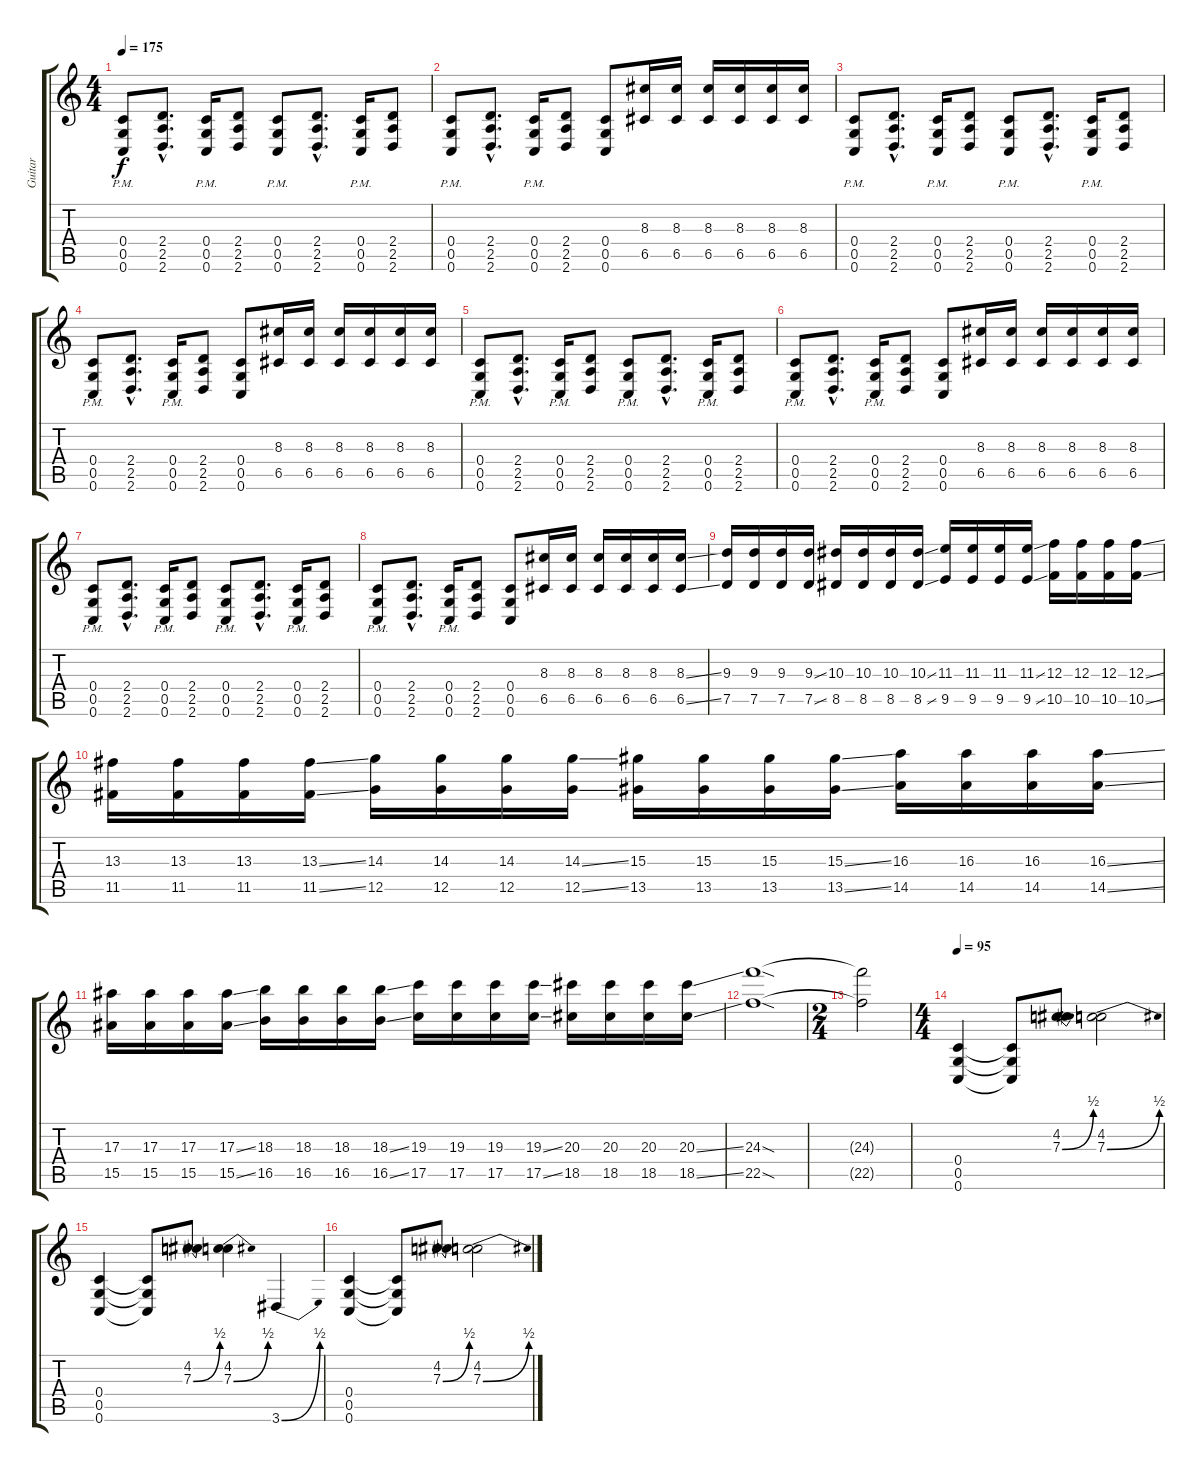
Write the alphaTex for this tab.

\track ("Guitar" "Guitar") {instrument distortionguitar}
\staff {score tabs}
\tuning (D4 A3 F3 C3 G2 C2) {hide}
\ts (4 4)
\tempo 175
\clef g2
\ks c
(0.4{pm} 0.5{pm} 0.6{pm}).8{dy f} (2.4{hac} 2.5{hac} 2.6{hac}).8{d} (0.4{pm} 0.5 0.6).16 (2.4 2.5 2.6).8 (0.4{pm} 0.5{pm} 0.6{pm}).8 (2.4{hac} 2.5{hac} 2.6{hac}).8{d} (0.4{pm} 0.5{pm} 0.6{pm}).16 (2.4 2.5 2.6).8 |
(0.4{pm} 0.5{pm} 0.6{pm}).8 (2.4{hac} 2.5{hac} 2.6{hac}).8{d} (0.4{pm} 0.5 0.6).16 (2.4 2.5 2.6).8 (0.4 0.5 0.6).8 (8.3 6.5).16 (8.3 6.5).16 (8.3 6.5).16 (8.3 6.5).16 (8.3 6.5).16 (8.3 6.5).16 |
(0.4{pm} 0.5{pm} 0.6{pm}).8 (2.4{hac} 2.5{hac} 2.6{hac}).8{d} (0.4{pm} 0.5 0.6).16 (2.4 2.5 2.6).8 (0.4{pm} 0.5{pm} 0.6{pm}).8 (2.4{hac} 2.5{hac} 2.6{hac}).8{d} (0.4{pm} 0.5{pm} 0.6{pm}).16 (2.4 2.5 2.6).8 |
(0.4{pm} 0.5{pm} 0.6{pm}).8 (2.4{hac} 2.5{hac} 2.6{hac}).8{d} (0.4{pm} 0.5 0.6).16 (2.4 2.5 2.6).8 (0.4 0.5 0.6).8 (8.3 6.5).16 (8.3 6.5).16 (8.3 6.5).16 (8.3 6.5).16 (8.3 6.5).16 (8.3 6.5).16 |
(0.4{pm} 0.5{pm} 0.6{pm}).8 (2.4{hac} 2.5{hac} 2.6{hac}).8{d} (0.4{pm} 0.5 0.6).16 (2.4 2.5 2.6).8 (0.4{pm} 0.5{pm} 0.6{pm}).8 (2.4{hac} 2.5{hac} 2.6{hac}).8{d} (0.4{pm} 0.5{pm} 0.6{pm}).16 (2.4 2.5 2.6).8 |
(0.4{pm} 0.5{pm} 0.6{pm}).8 (2.4{hac} 2.5{hac} 2.6{hac}).8{d} (0.4{pm} 0.5 0.6).16 (2.4 2.5 2.6).8 (0.4 0.5 0.6).8 (8.3 6.5).16 (8.3 6.5).16 (8.3 6.5).16 (8.3 6.5).16 (8.3 6.5).16 (8.3 6.5).16 |
(0.4{pm} 0.5{pm} 0.6{pm}).8 (2.4{hac} 2.5{hac} 2.6{hac}).8{d} (0.4{pm} 0.5 0.6).16 (2.4 2.5 2.6).8 (0.4{pm} 0.5{pm} 0.6{pm}).8 (2.4{hac} 2.5{hac} 2.6{hac}).8{d} (0.4{pm} 0.5{pm} 0.6{pm}).16 (2.4 2.5 2.6).8 |
(0.4{pm} 0.5{pm} 0.6{pm}).8 (2.4{hac} 2.5{hac} 2.6{hac}).8{d} (0.4{pm} 0.5 0.6).16 (2.4 2.5 2.6).8 (0.4 0.5 0.6).8 (8.3 6.5).16 (8.3 6.5).16 (8.3 6.5).16 (8.3 6.5).16 (8.3 6.5).16 (8.3{ss} 6.5{ss}).16 |
(9.3 7.5).16 (9.3 7.5).16 (9.3 7.5).16 (9.3{ss} 7.5{ss}).16 (10.3 8.5).16 (10.3 8.5).16 (10.3 8.5).16 (10.3{ss} 8.5{ss}).16 (11.3 9.5).16 (11.3 9.5).16 (11.3 9.5).16 (11.3{ss} 9.5{ss}).16 (12.3 10.5).16 (12.3 10.5).16 (12.3 10.5).16 (12.3{ss} 10.5{ss}).16 |
(13.3 11.5).16 (13.3 11.5).16 (13.3 11.5).16 (13.3{ss} 11.5{ss}).16 (14.3 12.5).16 (14.3 12.5).16 (14.3 12.5).16 (14.3{ss} 12.5{ss}).16 (15.3 13.5).16 (15.3 13.5).16 (15.3 13.5).16 (15.3{ss} 13.5{ss}).16 (16.3 14.5).16 (16.3 14.5).16 (16.3 14.5).16 (16.3{ss} 14.5{ss}).16 |
(17.3 15.5).16 (17.3 15.5).16 (17.3 15.5).16 (17.3{ss} 15.5{ss}).16 (18.3 16.5).16 (18.3 16.5).16 (18.3 16.5).16 (18.3{ss} 16.5{ss}).16 (19.3 17.5).16 (19.3 17.5).16 (19.3 17.5).16 (19.3{ss} 17.5{ss}).16 (20.3 18.5).16 (20.3 18.5).16 (20.3 18.5).16 (20.3{ss} 18.5{ss}).16 |
(24.3{sod} 22.5{sod}).1 |
\ts (2 4)
(24.3{t} 22.5{t}).2 |
\ts (4 4)
\tempo 95
(0.4 0.5 0.6).4 (0.4{t} 0.5{t} 0.6{t}).8 (4.2 7.3{be (bend 0 0 60 2)}).8 (4.2 7.3{be (bend 0 0 60 2)}).2 |
(0.4 0.5 0.6).4 (0.4{t} 0.5{t} 0.6{t}).8 (4.2 7.3{be (bend 0 0 60 2)}).8 (4.2 7.3{be (bend 0 0 60 2)}).4 3.6{be (bend 0 0 60 2)}.4 |
(0.4 0.5 0.6).4 (0.4{t} 0.5{t} 0.6{t}).8 (4.2 7.3{be (bend 0 0 60 2)}).8 (4.2 7.3{be (bend 0 0 60 2)}).2
